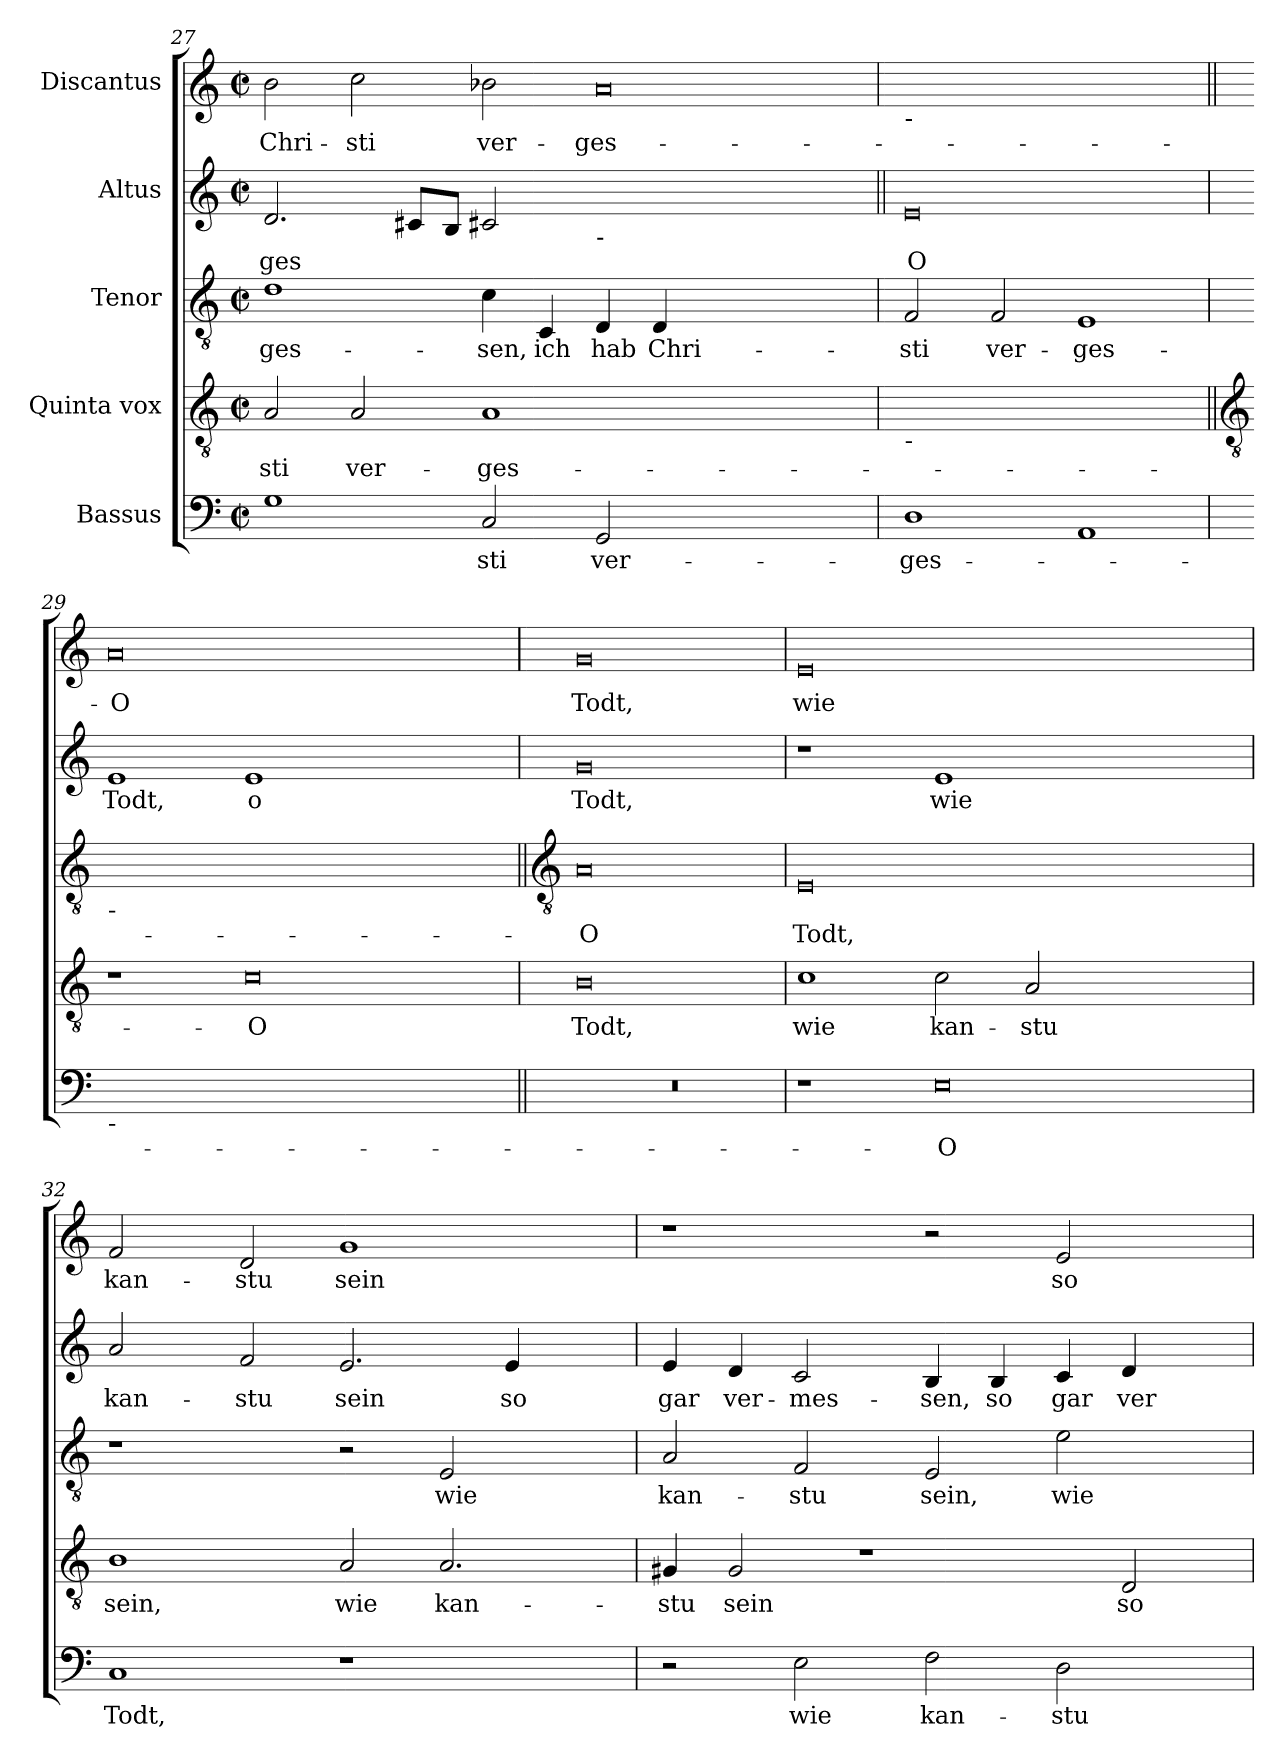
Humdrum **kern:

**kern	**text	**kern	**text	**kern	**text	**kern	**text	**kern	**text
*part5	*part5	*part4	*part4	*part3	*part3	*part2	*part2	*part1	*part1
*staff5	*staff5	*staff4	*staff4	*staff3	*staff3	*staff2	*staff2	*staff1	*staff1
*I"Bassus	*	*I"Quinta vox	*	*I"Tenor	*	*I"Altus	*	*I"Discantus	*
*clefF4	*	*clefGv2	*	*clefGv2	*	*clefG2	*	*clefG2	*
*k[]	*	*k[]	*	*k[]	*	*k[]	*	*k[]	*
*C:	*	*C:	*	*C:	*	*C:	*	*C:	*
*M4/2	*	*M4/2	*	*M4/2	*	*M4/2	*	*M4/2	*
*met(c|)	*	*met(c|)	*	*met(c|)	*	*met(c|)	*	*met(c|)	*
=27	=27	=27	=27	=27	=27	=27	=27	=27	=27
!	!	!	!LO:LY:b	!	!LO:LY:b	!	!LO:LY:b	!	!LO:LY:b
1G	.	2A	-sti	1d	-ges-	2.d	-ges	2b	Chri-
!	!	!	!LO:LY:b	!	!	!	!	!	!LO:LY:b
.	.	2A	ver-	.	.	.	.	2cc	-sti
.	.	.	.	.	.	8c#XL	.	.	.
.	.	.	.	.	.	8BJ	.	.	.
!	!LO:LY:b	!	!LO:LY:b	!	!LO:LY:b	!	!	!	!LO:LY:b
2C	-sti	1A	-ges-	4c	-sen,	2c#X	.	2b-X	ver-
!	!	!	!	!	!LO:LY:b	!	!	!	!
.	.	.	.	4C	ich	.	.	.	.
!	!	!	!	!	!	!LO:TX:b:t=-	!	!	!
!	!LO:LY:b	!	!	!	!LO:LY:b	!	!LO:LY:b	!	!LO:LY:b
2GG	ver-	.	.	4D	hab	0dyy	sen.	0a	-ges-
!	!	!	!	!	!LO:LY:b	!	!	!	!
.	.	.	.	4D	Chri-	.	.	.	.
1.ryy	.	1.ryy	.	1.ryy	.	.	.	.	.
!!LO:LB:g=z
=28	=28	=28	=28	=28	=28	=28||	=28	=28	=28
!	!	!	!	!	!	!	!	!LO:TX:b:t=-	!
!	!	!LO:TX:b:t=-	!	!	!	!	!	!	!
!	!LO:LY:b	!	!LO:LY:b	!	!LO:LY:b	!	!LO:LY:b	!	!LO:LY:b
1D	-ges-	0Ayy	-sen.	2F	-sti	0e	O	0f#Xyy	-sen.
!	!	!	!	!	!LO:LY:b	!	!	!	!
.	.	.	.	2F	ver-	.	.	.	.
!	!	!	!	!	!LO:LY:b	!	!	!	!
1AA	.	.	.	1E	-ges-	.	.	.	.
!!LO:LB:g=z
=29	=29||	=29||	=29||	=29	=29||	=29	=29||	=29||	=29||
*	*	*clefGv2	*	*	*	*	*	*	*
!	!	!	!	!	!	!	!	!LO:TX:a:t=Der ander Theil	!
!	!	!	!	!LO:TX:b:t=-	!	!	!	!	!
!LO:TX:b:t=-	!	!	!	!	!	!	!	!	!
!	!LO:LY:b	!	!	!	!LO:LY:b	!	!LO:LY:b	!	!LO:LY:b
*	*	*	*	*	*	*	*	*^	*
0Dyy	-sen.	1r	.	0Dyy	-sen.	1e	Todt,	0a	1ryy	O
!	!	!	!LO:LY:b	!	!	!	!LO:LY:b	!	!	!
.	.	0c	O	.	.	1e	o	.	1ryy	.
1ryy	.	.	.	1ryy	.	1ryy	.	1ryy	1ryy	.
!!LO:LB:g=z	!!
=30||	=30	=30	=30	=30||	=30	=30	=30	=30	=30	=30
*	*	*	*	*clefGv2	*	*	*	*	*	*
!	!	!	!LO:LY:b	!	!LO:LY:b	!	!LO:LY:b	!	!	!LO:LY:b
0r	.	0B	Todt,	0A	O	0g	Todt,	0g	0ryy	Todt,
=31	=31	=31	=31	=31	=31	=31	=31	=31	=31	=31
!	!	!	!LO:LY:b	!	!LO:LY:b	!	!	!	!	!LO:LY:b
1r	.	1c	wie	0E	Todt,	1r	.	0e	1ryy	wie
!	!LO:LY:b	!	!LO:LY:b	!	!	!	!LO:LY:b	!	!	!
0E	O	2c	kan-	.	.	1e	wie	.	0ryy	.
!	!	!	!LO:LY:b	!	!	!	!	!	!	!
.	.	2A	-stu	.	.	.	.	.	.	.
.	.	1ryy	.	1ryy	.	1ryy	.	1ryy	.	.
=32	=32	=32	=32	=32	=32	=32	=32	=32	=32	=32
!	!LO:LY:b	!	!LO:LY:b	!	!	!	!LO:LY:b	!	!	!LO:LY:b
1C	Todt,	1B	sein,	1r	.	2a	kan-	2f	4ryy	kan-
.	.	.	.	.	.	.	.	.	0ryy	.
!	!	!	!	!	!	!	!LO:LY:b	!	!	!LO:LY:b
.	.	.	.	.	.	2f	-stu	2d	.	-stu
!	!	!	!LO:LY:b	!	!	!	!LO:LY:b	!	!	!LO:LY:b
1r	.	2A	wie	2r	.	2.e	sein	1g	.	sein
!	!	!	!LO:LY:b	!	!LO:LY:b	!	!	!	!	!
.	.	2.A	kan-	2E	wie	.	.	.	.	.
!	!	!	!	!	!	!	!LO:LY:b	!	!	!
.	.	.	.	.	.	4e	so	.	.	.
4ryy	.	.	.	4ryy	.	4ryy	.	4ryy	.	.
=33	=33	=33	=33	=33	=33	=33	=33	=33	=33	=33
!	!	!	!LO:LY:b	!	!LO:LY:b	!	!LO:LY:b	!	!	!
2r	.	4G#X	-stu	2A	kan-	4e	gar	1r	4ryy	.
!	!	!	!LO:LY:b	!	!	!	!LO:LY:b	!	!	!
.	.	2G#	sein	.	.	4d	ver-	.	0ryy	.
!	!LO:LY:b	!	!	!	!LO:LY:b	!	!LO:LY:b	!	!	!
2E	wie	.	.	2F	-stu	2c	-mes-	.	.	.
.	.	1r	.	.	.	.	.	.	.	.
!	!LO:LY:b	!	!	!	!LO:LY:b	!	!LO:LY:b	!	!	!
2F	kan-	.	.	2E	sein,	4B	-sen,	2r	.	.
!	!	!	!	!	!	!	!LO:LY:b	!	!	!
.	.	.	.	.	.	4B	so	.	.	.
!	!LO:LY:b	!	!	!	!LO:LY:b	!	!LO:LY:b	!	!	!LO:LY:b
2D	-stu	.	.	2e	wie	4c	gar	2e	.	so
!	!	!	!LO:LY:b	!	!	!	!LO:LY:b	!	!	!
.	.	2D	so	.	.	4d	ver-	.	.	.
4ryy	.	.	.	4ryy	.	4ryy	.	4ryy	.	.
*	*	*	*	*	*	*	*	*v	*v	*
=	=	=	=	=	=	=	=	=	=
*-	*-	*-	*-	*-	*-	*-	*-	*-	*-
